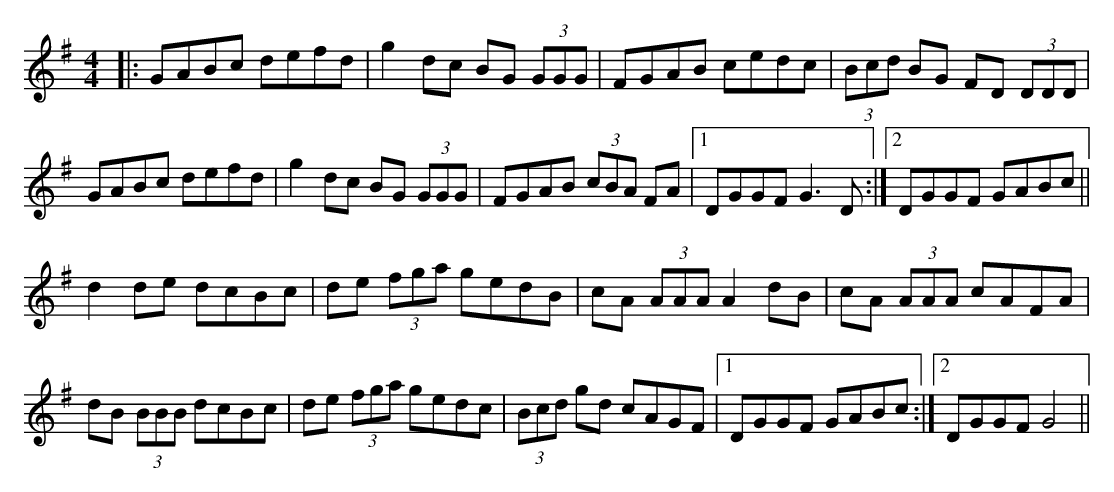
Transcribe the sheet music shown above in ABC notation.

X:1
M:4/4
K:G
|:GABc defd|g2 dc BG (3GGG|FGAB cedc|(3Bcd BG FD (3DDD|
GABc defd|g2 dc BG (3GGG|FGAB (3cBA FA|1 DGGF G3 D:|2 DGGF GABc||
d2 de dcBc|de (3fga gedB|cA (3AAA A2 dB|cA (3AAA cAFA|
dB (3BBB dcBc|de (3fga gedc|(3Bcd gd cAGF|1 DGGF GABc:|2 DGGF G4||
